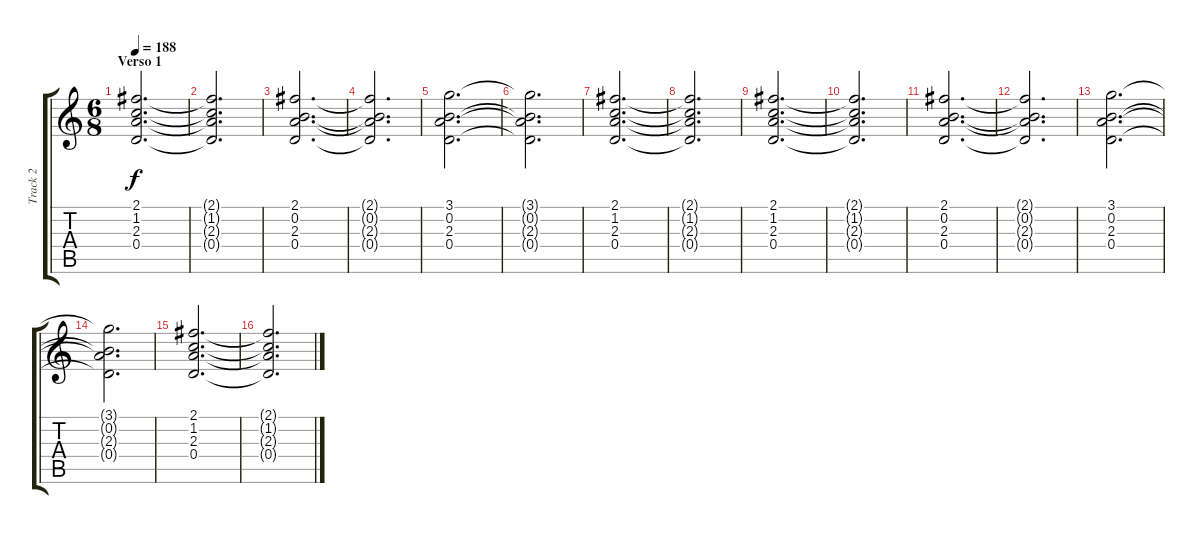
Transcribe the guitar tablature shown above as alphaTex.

\track ("Track 2" "Track 2") {instrument electricguitarclean}
\staff {score tabs}
\tuning (E4 B3 G3 D3 A2 E2) {hide}
\ts (6 8)
\section ("" "Verso 1")
\tempo 188
\clef g2
\ks c
(2.1 1.2 2.3 0.4).2{d dy f volume 13} |
(2.1{t} 1.2{t} 2.3{t} 0.4{t}).2{d} |
(2.1 0.2 2.3 0.4).2{d} |
(2.1{t} 0.2{t} 2.3{t} 0.4{t}).2{d} |
(3.1 0.2 2.3 0.4).2{d} |
(3.1{t} 0.2{t} 2.3{t} 0.4{t}).2{d} |
(2.1 1.2 2.3 0.4).2{d} |
(2.1{t} 1.2{t} 2.3{t} 0.4{t}).2{d} |
(2.1 1.2 2.3 0.4).2{d} |
(2.1{t} 1.2{t} 2.3{t} 0.4{t}).2{d} |
(2.1 0.2 2.3 0.4).2{d} |
(2.1{t} 0.2{t} 2.3{t} 0.4{t}).2{d} |
(3.1 0.2 2.3 0.4).2{d} |
(3.1{t} 0.2{t} 2.3{t} 0.4{t}).2{d} |
(2.1 1.2 2.3 0.4).2{d} |
(2.1{t} 1.2{t} 2.3{t} 0.4{t}).2{d}
